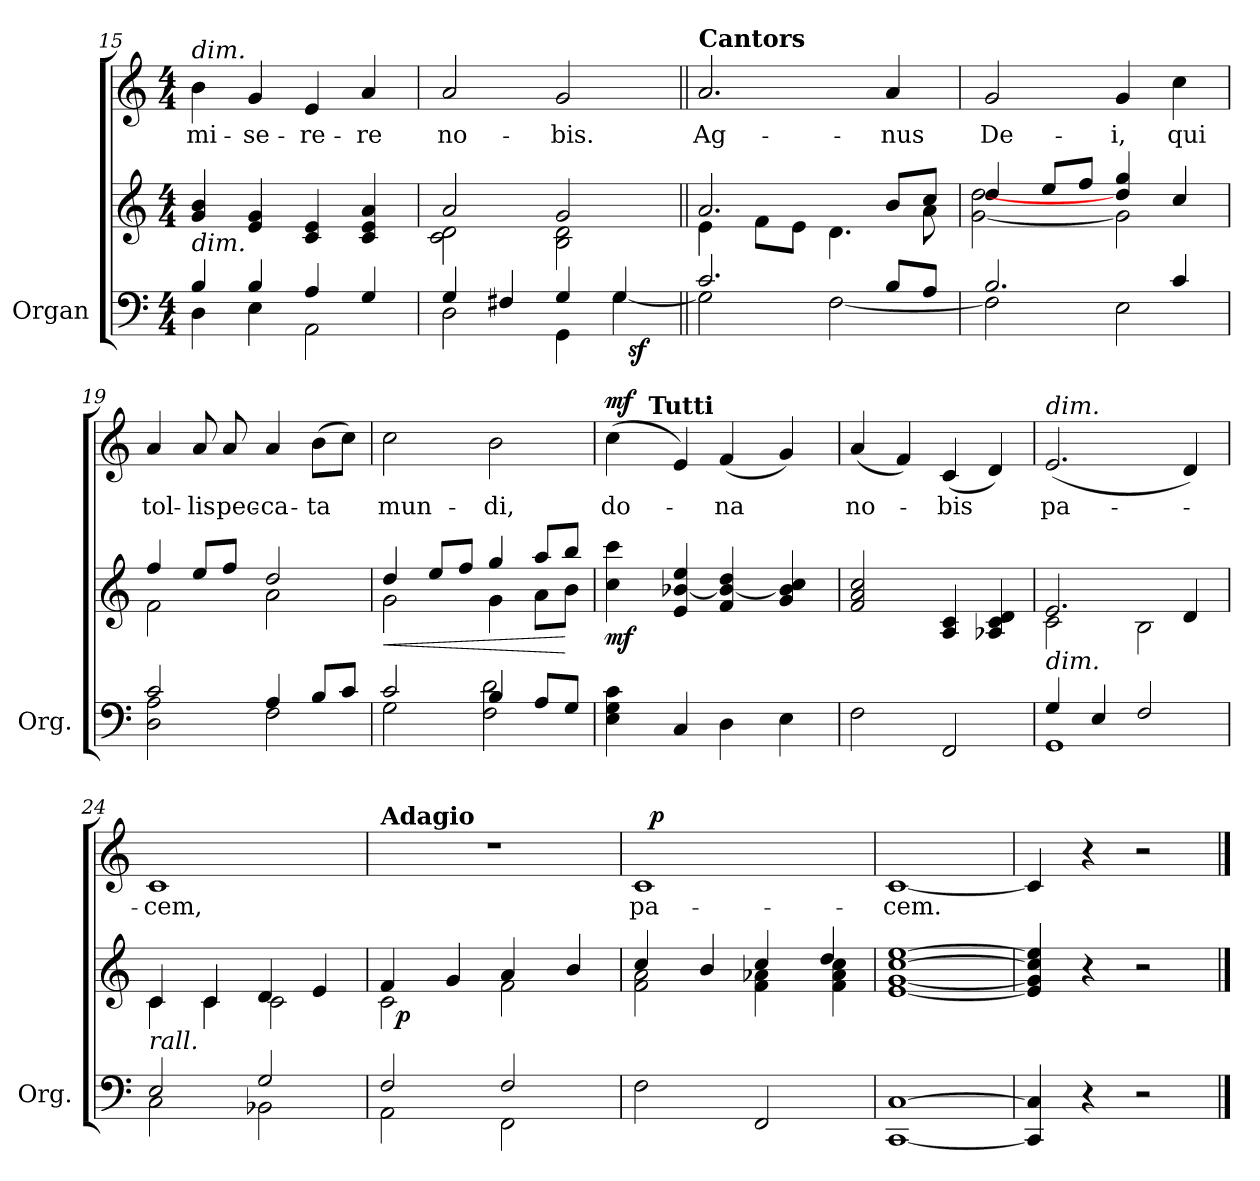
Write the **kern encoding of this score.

**kern	**kern	**dynam	**kern	**text	**dynam
*part2	*part2	*part2	*part1	*part1	*part1
*staff3	*staff2	*staff2/3	*staff1	*staff1	*staff1
*I"Organ	*	*	*	*	*
*I'Org.	*	*	*	*	*
*clefF4	*clefG2	*	*clefG2	*	*
*k[]	*k[]	*	*k[]	*	*
*C:	*C:	*	*C:	*	*
*M4/4	*M4/4	*	*M4/4	*	*
=15	=15	=15	=15	=15	=15
*^	*	*	*	*	*
!	!	!	!	!LO:TX:a:i:t=dim.	!	!
!LO:TX:a:i:t=dim.	!	!	!	!	!	!
4B/	4D\	4g/ 4b/	.	4b\	mi-	.
4B/	4E\	4e/ 4g/	.	4g/	-se-	.
4A/	2AA\	4c/ 4e/	.	4e/	-re-	.
4G/	.	4c/ 4e/ 4a/	.	4a/	-re	.
!!LO:LB:g=z
=16	=16	=16	=16	=16	=16	=16
*	*^	*^	*	*	*	*
4G/	2D\	2ryy	2a/	2c\ 2d\	.	2a/	no-	.
4F#X/	.	.	.	.	.	.	.	.
4G/	4GG\	4ryy	2g/	2B\ 2d\	.	2g/	-bis.	.
4G/	[<4G\	32ryy	.	.	.	.	.	.
!	!	!	!	!	!LO:DY:b=2	!	!	!
.	.	8..ryy	.	.	sf	.	.	.
=17||	=17||	=17||	=17||	=17||	=17||	=17||	=17||	=17||
!	!	!	!	!	!	!LO:TX:a:B:t=Cantors	!	!
*	*v	*v	*	*	*	*	*	*
2.c/	2G\]	2.a/	4e\	.	2.a/	Ag-	.
.	.	.	8f\L	.	.	.	.
.	.	.	8e\J	.	.	.	.
.	[<2F\	.	4.d\	.	.	.	.
8B/L	.	8b/L	.	.	4a/	-nus	.
8A/J	.	8cc/J	8a\	.	.	.	.
=18	=18	=18	=18	=18	=18	=18	=18
2.B/	2F\]	4dd/	[<2g\ [<2dd\	.	2g/	De-	.
.	.	8ee/L	.	.	.	.	.
.	.	8ff/J	.	.	.	.	.
.	2E\	4dd/ 4gg/	2g\]	.	4g/	-i,	.
4c/	.	4cc/	.	.	4cc\	qui	.
=19	=19	=19	=19	=19	=19	=19	=19
2c/	2D\ 2A\	4ff/	2f\	.	4a/	tol-	.
.	.	8ee/L	.	.	8a/	-lis	.
.	.	8ff/J	.	.	8a/	pec-	.
4A/	2F\	2dd/	2a\	.	4a/	-ca-	.
8B/L	.	.	.	.	(8b\L	-ta	.
8c/J	.	.	.	.	8cc\J)	.	.
=20	=20	=20	=20	=20	=20	=20	=20
!	!	!	!	!LO:HP:b	!	!	!
2c/	2G\	4dd/	2g\	<	2cc\	mun-	.
.	.	8ee/L	.	.	.	.	.
.	.	8ff/J	.	.	.	.	.
4B/	2F\ 2d\	4gg/	4g\	.	2b\	-di,	.
8A/L	.	8aa/L	8a\L	.	.	.	.
8G/J	.	8bb/J	8b\J	[	.	.	.
*v	*v	*	*	*	*	*	*
!!LO:PB:g=z
=21	=21	=21	=21	=21	=21	=21
!	!	!	!LO:DY:b	!	!	!LO:DY:a
*	*v	*v	*	*^	*	*
4E\ 4G\ 4c\	4cc\ 4ccc\	mf	(4cc\	8ryy	do-	mf
.	.	.	.	32ryy	.	.
!	!	!	!	!LO:TX:a:B:t=Tutti	!	!
.	.	.	.	2ryy	.	.
4C/	4e/ [4b-X/ 4ee/	.	4e/)	.	.	.
4D\	4f/ 4b-/_ 4dd/	.	(4f/	.	-na	.
.	.	.	.	4ryy	.	.
4E\	4g/ 4b-/] 4cc/	.	4g/)	.	.	.
.	.	.	.	16.ryy	.	.
*	*	*	*v	*v	*	*
=22	=22	=22	=22	=22	=22
2F\	2f/ 2a/ 2cc/	.	(4a/	no-	.
.	.	.	4f/)	.	.
2FF/	4A/ 4c/	.	(4c/	-bis	.
.	4A-X/ 4c/ 4d/	.	4d/)	.	.
=23	=23	=23	=23	=23	=23
*^	*^	*	*	*	*
!	!	!	!	!	!LO:TX:a:i:t=dim.	!	!
!LO:TX:a:i:t=dim.	!	!	!	!	!	!	!
4G/	1GG	2.e/	2c\	.	(2.e/	pa-	.
4E/	.	.	.	.	.	.	.
2F/	.	.	2B\	.	.	.	.
.	.	4d/	.	.	4d/)	.	.
=24	=24	=24	=24	=24	=24	=24	=24
!LO:TX:a:i:t=rall.	!	!	!	!	!	!	!
2E/	2C\	4c/	4c\	.	1c	-cem,	.
.	.	4c/	4c\	.	.	.	.
2G/	2BB-X\	4d/	2c\	.	.	.	.
.	.	4e/	.	.	.	.	.
=25	=25	=25	=25	=25	=25	=25	=25
*	*	*	*^	*	*	*	*
!	!	!	!	!	!	!LO:TX:a:B:t=Adagio	!	!
2F/	2AA\	4f/	2c\	32ryy	.	1r	.	.
!	!	!	!	!	!LO:DY:b	!	!	!
.	.	.	.	2ryy	p	.	.	.
.	.	4g/	.	.	.	.	.	.
2F/	2FF\	4a/	2f\	.	.	.	.	.
.	.	.	.	4...ryy	.	.	.	.
.	.	4b/	.	.	.	.	.	.
*v	*v	*	*	*	*	*	*	*
*	*	*v	*v	*	*	*	*
!!LO:LB:g=z
=26	=26	=26	=26	=26	=26	=26
*	*	*	*	*^	*	*
2F\	4cc/	2f\ 2a\	.	1c	32ryy	pa-	.
!	!	!	!	!	!	!	!LO:DY:a
.	.	.	.	.	2ryy	.	p
.	4b/	.	.	.	.	.	.
2FF/	4cc/	4f\ 4a-X\	.	.	.	.	.
.	.	.	.	.	4...ryy	.	.
.	4dd/	4f\ 4a-\ 4cc\	.	.	.	.	.
*	*v	*v	*	*	*	*	*
*	*	*	*v	*v	*	*
=27	=27	=27	=27	=27	=27
[1CC [1C	[1e [1g [1cc [1ee	.	[1c	-cem.	.
=28	=28	=28	=28	=28	=28
4CC/] 4C/]	4e/] 4g/] 4cc/] 4ee/]	.	4c/]	.	.
4r	4r	.	4r	.	.
2r	2r	.	2r	.	.
==	==	==	==	==	==
*-	*-	*-	*-	*-	*-
